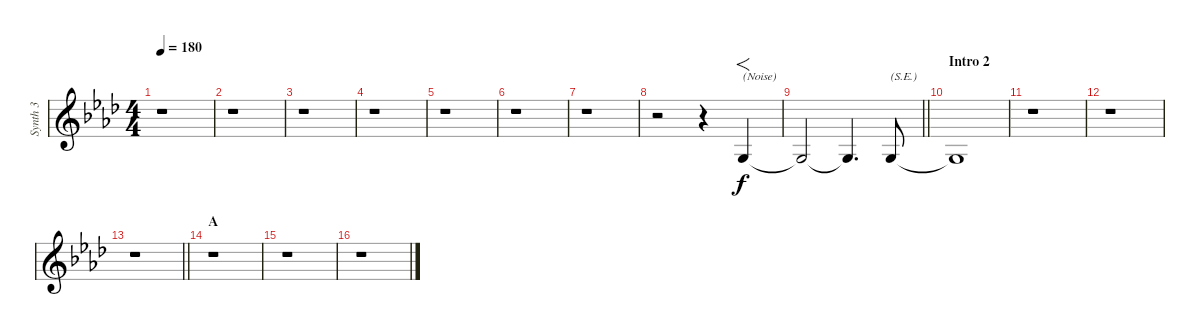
\track ("Synth 3" "Synth 3") {instrument lead1square}
\staff {score}
\tuning (E4 B3 G3 D3 A2 E2) {hide}
\ts (4 4)
\tempo 180
\clef g2
\ks ab
r.1{dy f} |
r.1 |
r.1 |
r.1 |
r.1 |
r.1 |
r.1 |
r.2 r.4 0.3.4{f txt "(Noise)"} |
\barLineRight lightlight
0.3{t}.2 0.3{t}.4{d} 0.3.8{txt "(S.E.)"} |
\section ("" "Intro 2")
0.3{t}.1 |
r.1 |
r.1 |
\barLineRight lightlight
r.1 |
\section ("" "A")
r.1 |
r.1 |
r.1
